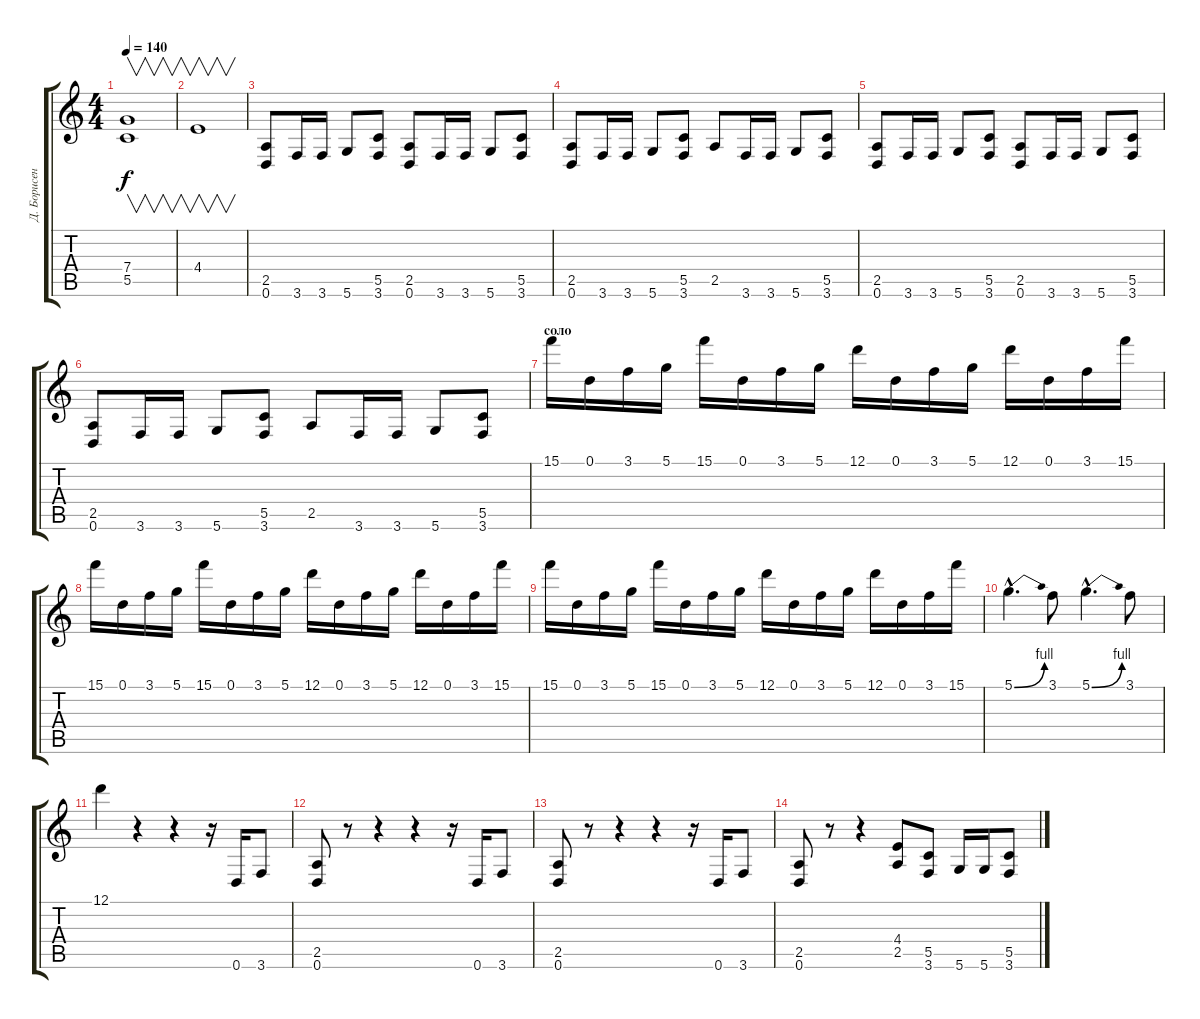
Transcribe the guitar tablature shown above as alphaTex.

\track ("Д. Борисенков" "Д. Борисен") {instrument distortionguitar}
\staff {score tabs}
\tuning (D4 A3 F3 C3 G2 D2) {hide}
\ts (4 4)
\tempo 140
\clef g2
\ks c
(7.4 5.5).1{v dy f} |
4.4.1{v} |
(2.5 0.6).8 3.6.16 3.6.16 5.6.8 (5.5 3.6).8 (2.5 0.6).8 3.6.16 3.6.16 5.6.8 (5.5 3.6).8 |
(2.5 0.6).8 3.6.16 3.6.16 5.6.8 (5.5 3.6).8 2.5.8 3.6.16 3.6.16 5.6.8 (5.5 3.6).8 |
(2.5 0.6).8 3.6.16 3.6.16 5.6.8 (5.5 3.6).8 (2.5 0.6).8 3.6.16 3.6.16 5.6.8 (5.5 3.6).8 |
(2.5 0.6).8 3.6.16 3.6.16 5.6.8 (5.5 3.6).8 2.5.8 3.6.16 3.6.16 5.6.8 (5.5 3.6).8 |
\section ("" "соло")
15.1.16 0.1.16 3.1.16 5.1.16 15.1.16 0.1.16 3.1.16 5.1.16 12.1.16 0.1.16 3.1.16 5.1.16 12.1.16 0.1.16 3.1.16 15.1.16 |
15.1.16 0.1.16 3.1.16 5.1.16 15.1.16 0.1.16 3.1.16 5.1.16 12.1.16 0.1.16 3.1.16 5.1.16 12.1.16 0.1.16 3.1.16 15.1.16 |
15.1.16 0.1.16 3.1.16 5.1.16 15.1.16 0.1.16 3.1.16 5.1.16 12.1.16 0.1.16 3.1.16 5.1.16 12.1.16 0.1.16 3.1.16 15.1.16 |
5.1{be (bend 0 0 60 4) hac}.4{d} 3.1.8 5.1{be (bend 0 0 60 4) hac}.4{d} 3.1.8 |
12.1.4 r.4 r.4 r.16 0.6.16 3.6.8 |
(2.5 0.6).8 r.8 r.4 r.4 r.16 0.6.16 3.6.8 |
(2.5 0.6).8 r.8 r.4 r.4 r.16 0.6.16 3.6.8 |
(2.5 0.6).8 r.8 r.4 (4.4 2.5).8 (5.5 3.6).8 5.6.16 5.6.16 (5.5 3.6).8
